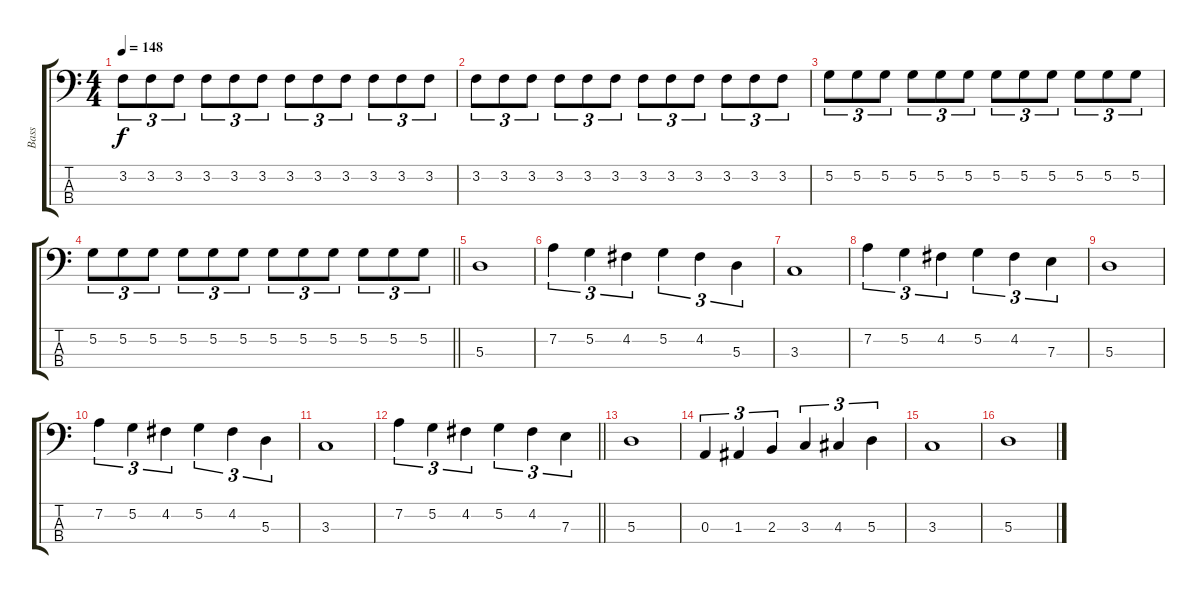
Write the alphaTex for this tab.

\track ("Bass" "Bass") {instrument electricbassfinger}
\staff {score tabs}
\tuning (G2 D2 A1 E1) {hide}
\ts (4 4)
\tempo 148
\clef f4
\ks c
3.2.8{tu (3 2) dy f} 3.2.8{tu (3 2)} 3.2.8{tu (3 2)} 3.2.8{tu (3 2)} 3.2.8{tu (3 2)} 3.2.8{tu (3 2)} 3.2.8{tu (3 2)} 3.2.8{tu (3 2)} 3.2.8{tu (3 2)} 3.2.8{tu (3 2)} 3.2.8{tu (3 2)} 3.2.8{tu (3 2)} |
3.2.8{tu (3 2)} 3.2.8{tu (3 2)} 3.2.8{tu (3 2)} 3.2.8{tu (3 2)} 3.2.8{tu (3 2)} 3.2.8{tu (3 2)} 3.2.8{tu (3 2)} 3.2.8{tu (3 2)} 3.2.8{tu (3 2)} 3.2.8{tu (3 2)} 3.2.8{tu (3 2)} 3.2.8{tu (3 2)} |
5.2.8{tu (3 2)} 5.2.8{tu (3 2)} 5.2.8{tu (3 2)} 5.2.8{tu (3 2)} 5.2.8{tu (3 2)} 5.2.8{tu (3 2)} 5.2.8{tu (3 2)} 5.2.8{tu (3 2)} 5.2.8{tu (3 2)} 5.2.8{tu (3 2)} 5.2.8{tu (3 2)} 5.2.8{tu (3 2)} |
\barLineRight lightlight
5.2.8{tu (3 2)} 5.2.8{tu (3 2)} 5.2.8{tu (3 2)} 5.2.8{tu (3 2)} 5.2.8{tu (3 2)} 5.2.8{tu (3 2)} 5.2.8{tu (3 2)} 5.2.8{tu (3 2)} 5.2.8{tu (3 2)} 5.2.8{tu (3 2)} 5.2.8{tu (3 2)} 5.2.8{tu (3 2)} |
5.3.1 |
7.2.4{tu (3 2)} 5.2.4{tu (3 2)} 4.2.4{tu (3 2)} 5.2.4{tu (3 2)} 4.2.4{tu (3 2)} 5.3.4{tu (3 2)} |
3.3.1 |
7.2.4{tu (3 2)} 5.2.4{tu (3 2)} 4.2.4{tu (3 2)} 5.2.4{tu (3 2)} 4.2.4{tu (3 2)} 7.3.4{tu (3 2)} |
5.3.1 |
7.2.4{tu (3 2)} 5.2.4{tu (3 2)} 4.2.4{tu (3 2)} 5.2.4{tu (3 2)} 4.2.4{tu (3 2)} 5.3.4{tu (3 2)} |
3.3.1 |
\barLineRight lightlight
7.2.4{tu (3 2)} 5.2.4{tu (3 2)} 4.2.4{tu (3 2)} 5.2.4{tu (3 2)} 4.2.4{tu (3 2)} 7.3.4{tu (3 2)} |
5.3.1 |
0.3.4{tu (3 2)} 1.3.4{tu (3 2)} 2.3.4{tu (3 2)} 3.3.4{tu (3 2)} 4.3.4{tu (3 2)} 5.3.4{tu (3 2)} |
3.3.1 |
5.3.1
